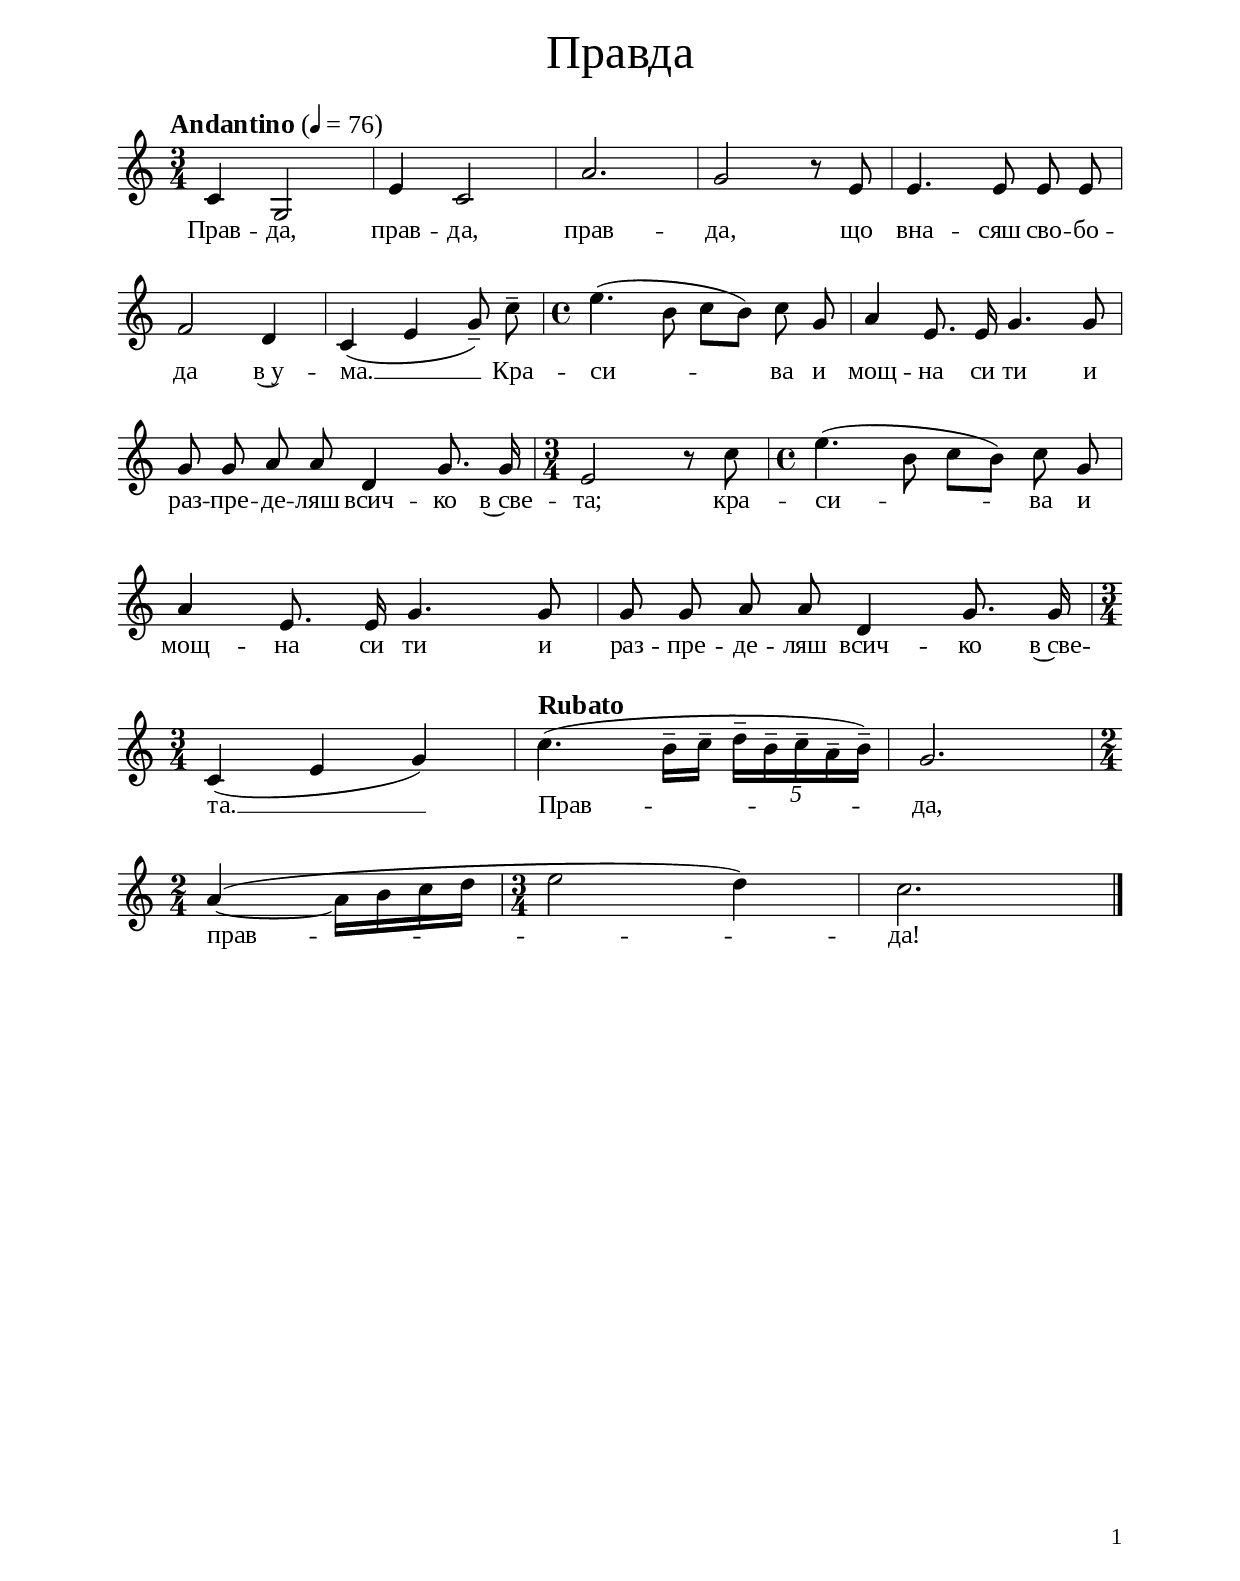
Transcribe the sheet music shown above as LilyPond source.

\version "2.24.3"

\include "include/globals.ily"

\bookpart {
  \label #'ref132
  \tocItem \markup "Правда"
  \include "include/bookpart-paper.ily"
  \score {
    \include "include/score-layout.ily"


    \new Voice \absolute {
      \clef treble
      \key c \major
      \time 3/4
      \tempoFunc "Andantino" 4 "76"
      \autoBeamOff
      c'4  g2 | % 2
      e'4  c'2 | % 3
      a'2. | % 4
      g'2 r8  e'8 | % 5
      e'4.  e'8  e'8  e'8 \break | % 6
      f'2  d'4 | % 7
      c'4 (  e'4  g'8 ) --   c''8 -- | % 8
      \time 4/4  | % 8
      e''4. (  b'8  c''8 [  b'8 ] )
      c''8  g'8  | % 9
      a'4  e'8.  e'16  g'4.  g'8
      \break |
      g'8  g'8  a'8  a'8  d'4
      g'8.  g'16 |  % 11
      \time 3/4  | % 11
      e'2 r8  c''8 | % 12
      \time 4/4  | % 12
      e''4. (  b'8  c''8 [  b'8 ) ]
      c''8  g'8 \break | % 13
      a'4  e'8.  e'16  g'4.  g'8 | % 14
      g'8  g'8  a'8  a'8  d'4
      g'8.  g'16 | \break  % 15
      \time 3/4  | % 15
      c'4 (  e'4  g'4 )  | % 16
      \tempo "Rubato" c''4. ( b'16 -- [
      c''16 -- ]
      \times 4/5  {
        d''16 -- [  b'16 --  c''16 --
        a'16 --  b'16 ) -- ]
      }
      | % 17
      g'2. \break | % 18
      \time 2/4  | % 18
      a'4 ( ~  a'16 [  b'16  c''16
      d''16 ] | % 19
      \time 3/4  | % 19
      e''2  d''4 ) |
      c''2. \bar "|."
    }

    \addlyrics {
      Прав -- да, прав -- да, прав -- да,
      що вна -- сяш сво -- бо -- да в~у
      -- ма. __   Кра -- си --
      ва и мощ -- на си ти и раз --
      пре -- де -- ляш всич -- ко в~све --
      та; кра -- си --   ва и
      мощ -- на си ти и раз -- пре -- де
      -- ляш всич -- ко в~све -- та. __
      Прав --
      да, прав --
      да!}

      \header {
        title = \titleFunc #'ref_desc_11 "Правда" "Pravda"
      }

      \midi{}

    } % score


  } % bookpart
